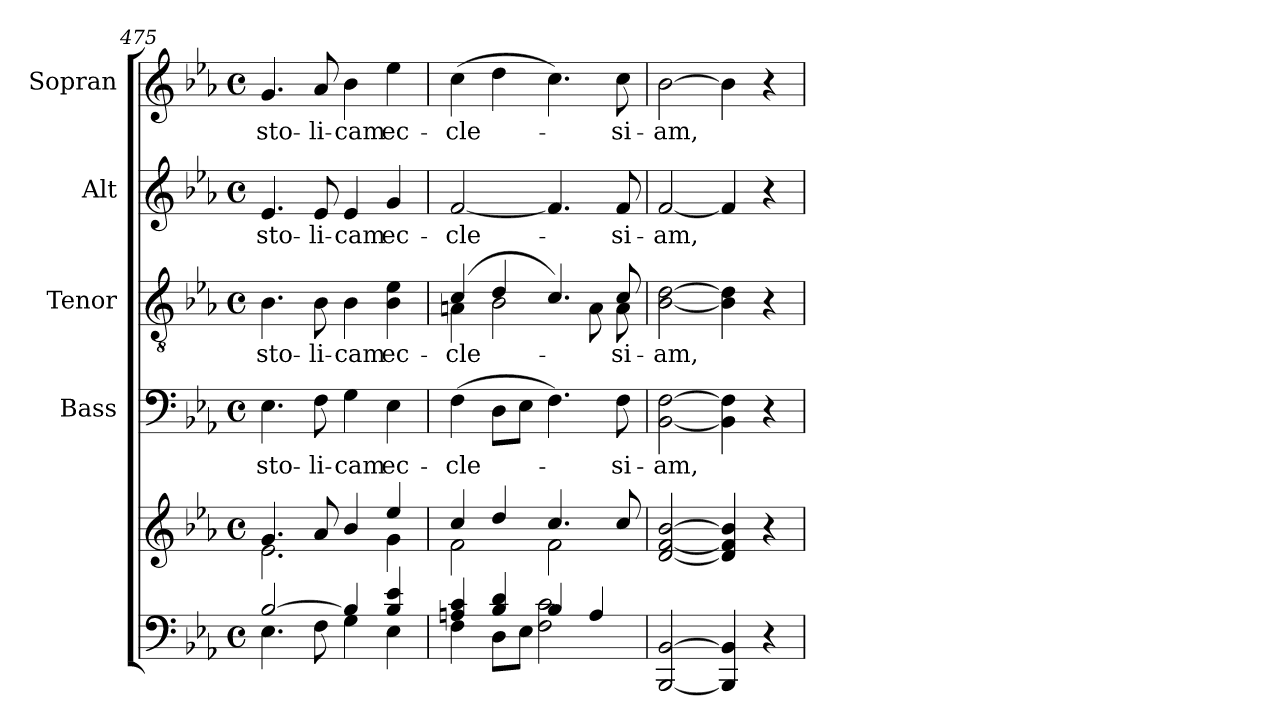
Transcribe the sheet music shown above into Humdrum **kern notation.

**kern	**kern	**kern	**text	**kern	**text	**kern	**text	**kern	**text
*part5	*part5	*part4	*part4	*part3	*part3	*part2	*part2	*part1	*part1
*staff6	*staff5	*staff4	*staff4	*staff3	*staff3	*staff2	*staff2	*staff1	*staff1
*	*	*I"Bass	*	*I"Tenor	*	*I"Alt	*	*I"Sopran	*
*	*	*I'B.	*	*I'T.	*	*I'A.	*	*I'S.	*
*clefF4	*clefG2	*clefF4	*	*clefGv2	*	*clefG2	*	*clefG2	*
*k[b-e-a-]	*k[b-e-a-]	*k[b-e-a-]	*	*k[b-e-a-]	*	*k[b-e-a-]	*	*k[b-e-a-]	*
*E-:	*E-:	*E-:	*	*E-:	*	*E-:	*	*E-:	*
*M4/4	*M4/4	*M4/4	*	*M4/4	*	*M4/4	*	*M4/4	*
*met(c)	*met(c)	*met(c)	*	*met(c)	*	*met(c)	*	*met(c)	*
=475	=475	=475	=475	=475	=475	=475	=475	=475	=475
*^	*^	*	*	*	*	*	*	*	*
!	!	!	!	!	!LO:LY:b	!	!LO:LY:b	!	!LO:LY:b	!	!LO:LY:b
[>2B-/	4.E-\	4.g/	2.e-\	4.E-\	-sto-	4.B-\	-sto-	4.e-/	-sto-	4.g/	-sto-
!	!	!	!	!	!LO:LY:b	!	!LO:LY:b	!	!LO:LY:b	!	!LO:LY:b
.	8F\	8a-/	.	8F\	-li-	8B-\	-li-	8e-/	-li-	8a-/	-li-
!	!	!	!	!	!LO:LY:b	!	!LO:LY:b	!	!LO:LY:b	!	!LO:LY:b
4B-/]	4G\	4b-/	.	4G\	-cam	4B-\	-cam	4e-/	-cam	4b-\	-cam
!	!	!	!	!	!LO:LY:b	!	!LO:LY:b	!	!LO:LY:b	!	!LO:LY:b
4B-/ 4e-/	4E-\	4ee-/	4g\	4E-\	ec-	4B-\ 4e-\	ec-	4g/	ec-	4ee-\	ec-
!!LO:LB:g=z
=476	=476	=476	=476	=476	=476	=476	=476	=476	=476	=476	=476
!	!	!	!	!	!LO:LY:b	!	!LO:LY:b	!	!LO:LY:b	!	!LO:LY:b
*	*	*	*	*	*	*^	*	*	*	*	*
4An/ 4c/	4F\	4cc/	2f\	(>4F\	-cle-	(4c/	4An\	-cle-	[2f/	-cle-	(>4cc\	-cle-
4B-/ 4d/	8D\L	4dd/	.	8D\L	.	4d/	2B-\	.	.	.	4dd\	.
.	8E-\J	.	.	8E-\J	.	.	.	.	.	.	.	.
4B-/	2F\ 2c\	4.cc/	2f\	4.F\)	.	4.c/)	.	.	4.f/]	.	4.cc\)	.
4A/	.	.	.	.	.	.	8A\	.	.	.	.	.
!	!	!	!	!	!LO:LY:b	!	!	!LO:LY:b	!	!LO:LY:b	!	!LO:LY:b
.	.	8cc/	.	8F\	-si-	8c/	8A\	-si-	8f/	-si-	8cc\	-si-
*v	*v	*	*	*	*	*	*	*	*	*	*	*
*	*v	*v	*	*	*	*	*	*	*	*	*
=477	=477	=477	=477	=477	=477	=477	=477	=477	=477	=477
!	!	!	!LO:LY:b	!	!	!LO:LY:b	!	!LO:LY:b	!	!LO:LY:b
*	*	*	*	*v	*v	*	*	*	*	*
[2BBB-/ [2BB-/	[2d/ [2f/ [2b-/	[2BB-\ [2F\	-am,	[2B-\ [2d\	-am,	[2f/	-am,	[2b-\	-am,
4BBB-/] 4BB-/]	4d/] 4f/] 4b-/]	4BB-\] 4F\]	.	4B-\] 4d\]	.	4f/]	.	4b-\]	.
4r	4r	4r	.	4r	.	4r	.	4r	.
=	=	=	=	=	=	=	=	=	=
*-	*-	*-	*-	*-	*-	*-	*-	*-	*-
